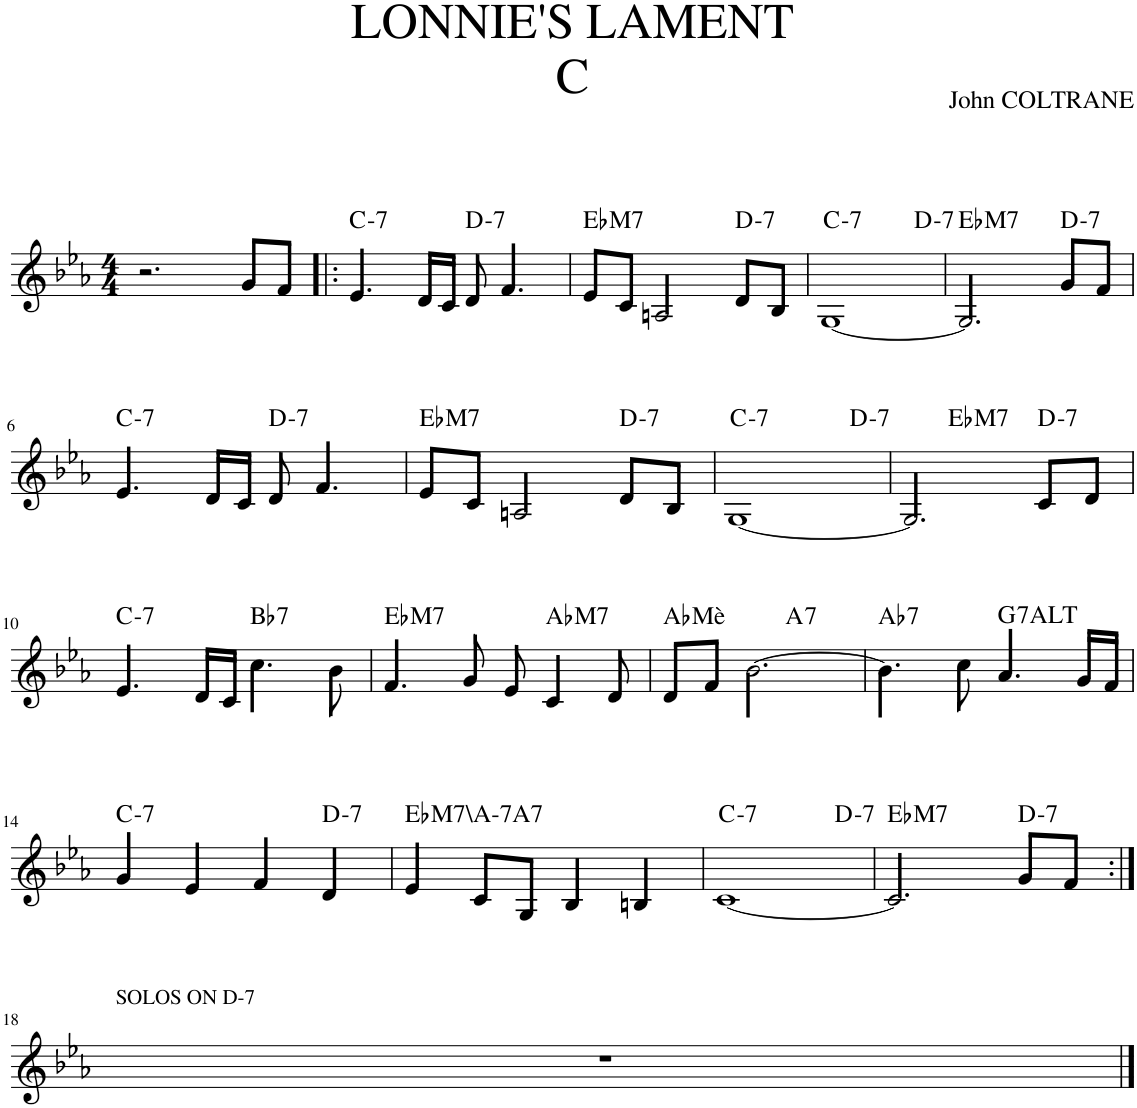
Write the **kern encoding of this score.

**kern	**harte
*part1	*part1
*staff1	*
*I"Piano	*
*I'Pno.	*
*clefG2	*
*k[b-e-a-]	*
*M4/4	*
=1	=1
2.r	.
8g/L	.
8f/J	.
=2!|:	=2!|:
!	!LO:H:kt=7
4.e-/	C:min7
16d/LL	.
16c/JJ	.
!	!LO:H:kt=7
8d/	D:min7
4.f/	.
=3	=3
!	!LO:H:kt=M7
8e-/L	Eb:maj7
8c/J	.
2An/	.
!	!LO:H:kt=7
8d/L	D:min7
8B-/J	.
=4	=4
!	!LO:H:kt=7
*^	*
[1G	2.ryy	C:min7
!	!	!LO:H:kt=7
.	4ryy	D:min7
=5	=5	=5
!	!	!LO:H:kt=M7
*v	*v	*
2.G/]	Eb:maj7
!	!LO:H:kt=7
8g/L	D:min7
8f/J	.
!!LO:LB:g=z
=6	=6
!	!LO:H:kt=7
4.e-/	C:min7
16d/LL	.
16c/JJ	.
!	!LO:H:kt=7
8d/	D:min7
4.f/	.
=7	=7
!	!LO:H:kt=M7
8e-/L	Eb:maj7
8c/J	.
2An/	.
!	!LO:H:kt=7
8d/L	D:min7
8B-/J	.
=8	=8
!	!LO:H:kt=7
*^	*
[1G	2.ryy	C:min7
!	!	!LO:H:kt=7
.	4ryy	D:min7
=9	=9	=9
2.G/]	4ryy	.
!	!	!LO:H:kt=M7
.	2.ryy	Eb:maj7
!	!	!LO:H:kt=7
8c/L	.	D:min7
8d/J	.	.
!!LO:LB:g=z	!!
=10	=10	=10
!	!	!LO:H:kt=7
*v	*v	*
4.e-/	C:min7
16d/LL	.
16c/JJ	.
!	!LO:H:kt=7
4.cc\	Bb:7
8b-\	.
=11	=11
!	!LO:H:kt=M7
4.f/	Eb:maj7
8g/	.
8e-/	.
!	!LO:H:kt=M7
4c/	Ab:maj7
8d/	.
=12	=12
!	!LO:H:kt=M
*^	*
8d/L	2ryy	Ab:maj
8f/J	.	.
[2.b-\	.	.
!	!	!LO:H:kt=7
.	2ryy	A:7
=13	=13	=13
!	!	!LO:H:kt=7
*v	*v	*
4.b-\]	Ab:7
8cc\	.
!	!LO:H:kt=7
4.a-/	G:(3,b5,#5,b7,b9,#9)
16g/LL	.
16f/JJ	.
!!LO:LB:g=z
=14	=14
!	!LO:H:kt=7
4g/	C:min7
4e-/	.
4f/	.
!	!LO:H:kt=7
4d/	D:min7
=15	=15
!	!LO:H:kt=M7
4e-/	Eb:maj7
8c/L	.
8G/J	.
4B-/	.
4Bn/	.
=16	=16
!	!LO:H:kt=7
*^	*
[1c	2.ryy	C:min7
!	!	!LO:H:kt=7
.	4ryy	D:min7
=17	=17	=17
!	!	!LO:H:kt=M7
*v	*v	*
2.c/]	Eb:maj7
!	!LO:H:kt=7
8g/L	D:min7
8f/J	.
!!LO:LB:g=z
=18:|!	=18:|!
!LO:TX:a:t=SOLOS ON D-7	!
1r	.
==	==
*-	*-
